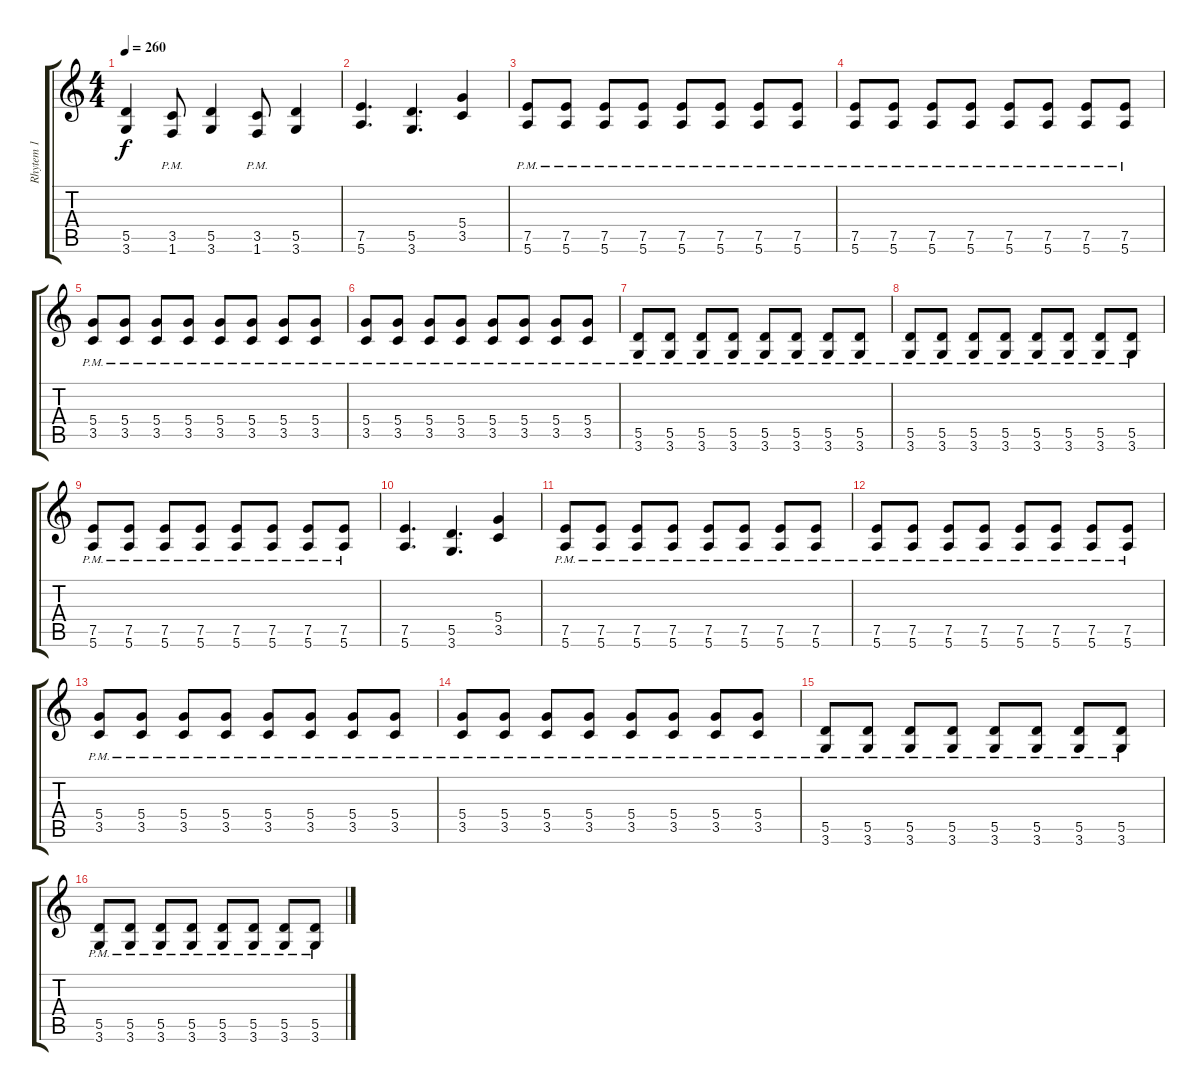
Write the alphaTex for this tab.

\track ("Rhytem 1" "Rhytem 1") {instrument distortionguitar}
\staff {score tabs}
\tuning (E4 B3 G3 D3 A2 E2) {hide}
\ts (4 4)
\tempo 260
\clef g2
\ks c
(5.5 3.6).4{dy f} (3.5{pm} 1.6{pm}).8 (5.5 3.6).4 (3.5{pm} 1.6{pm}).8 (5.5 3.6).4 |
(7.5 5.6).4{d} (5.5 3.6).4{d} (5.4 3.5).4 |
(7.5{pm} 5.6{pm}).8 (7.5{pm} 5.6{pm}).8 (7.5{pm} 5.6{pm}).8 (7.5{pm} 5.6{pm}).8 (7.5{pm} 5.6{pm}).8 (7.5{pm} 5.6{pm}).8 (7.5{pm} 5.6{pm}).8 (7.5{pm} 5.6{pm}).8 |
(7.5{pm} 5.6{pm}).8 (7.5{pm} 5.6{pm}).8 (7.5{pm} 5.6{pm}).8 (7.5{pm} 5.6{pm}).8 (7.5{pm} 5.6{pm}).8 (7.5{pm} 5.6{pm}).8 (7.5{pm} 5.6{pm}).8 (7.5{pm} 5.6{pm}).8 |
(5.4{pm} 3.5{pm}).8 (5.4{pm} 3.5{pm}).8 (5.4{pm} 3.5{pm}).8 (5.4{pm} 3.5{pm}).8 (5.4{pm} 3.5{pm}).8 (5.4{pm} 3.5{pm}).8 (5.4{pm} 3.5{pm}).8 (5.4{pm} 3.5{pm}).8 |
(5.4{pm} 3.5{pm}).8 (5.4{pm} 3.5{pm}).8 (5.4{pm} 3.5{pm}).8 (5.4{pm} 3.5{pm}).8 (5.4{pm} 3.5{pm}).8 (5.4{pm} 3.5{pm}).8 (5.4{pm} 3.5{pm}).8 (5.4{pm} 3.5{pm}).8 |
(5.5{pm} 3.6{pm}).8 (5.5{pm} 3.6{pm}).8 (5.5{pm} 3.6{pm}).8 (5.5{pm} 3.6{pm}).8 (5.5{pm} 3.6{pm}).8 (5.5{pm} 3.6{pm}).8 (5.5{pm} 3.6{pm}).8 (5.5{pm} 3.6{pm}).8 |
(5.5{pm} 3.6{pm}).8 (5.5{pm} 3.6{pm}).8 (5.5{pm} 3.6{pm}).8 (5.5{pm} 3.6{pm}).8 (5.5{pm} 3.6{pm}).8 (5.5{pm} 3.6{pm}).8 (5.5{pm} 3.6{pm}).8 (5.5{pm} 3.6{pm}).8 |
(7.5{pm} 5.6{pm}).8 (7.5{pm} 5.6{pm}).8 (7.5{pm} 5.6{pm}).8 (7.5{pm} 5.6{pm}).8 (7.5{pm} 5.6{pm}).8 (7.5{pm} 5.6{pm}).8 (7.5{pm} 5.6{pm}).8 (7.5{pm} 5.6{pm}).8 |
(7.5 5.6).4{d} (5.5 3.6).4{d} (5.4 3.5).4 |
(7.5{pm} 5.6{pm}).8 (7.5{pm} 5.6{pm}).8 (7.5{pm} 5.6{pm}).8 (7.5{pm} 5.6{pm}).8 (7.5{pm} 5.6{pm}).8 (7.5{pm} 5.6{pm}).8 (7.5{pm} 5.6{pm}).8 (7.5{pm} 5.6{pm}).8 |
(7.5{pm} 5.6{pm}).8 (7.5{pm} 5.6{pm}).8 (7.5{pm} 5.6{pm}).8 (7.5{pm} 5.6{pm}).8 (7.5{pm} 5.6{pm}).8 (7.5{pm} 5.6{pm}).8 (7.5{pm} 5.6{pm}).8 (7.5{pm} 5.6{pm}).8 |
(5.4{pm} 3.5{pm}).8 (5.4{pm} 3.5{pm}).8 (5.4{pm} 3.5{pm}).8 (5.4{pm} 3.5{pm}).8 (5.4{pm} 3.5{pm}).8 (5.4{pm} 3.5{pm}).8 (5.4{pm} 3.5{pm}).8 (5.4{pm} 3.5{pm}).8 |
(5.4{pm} 3.5{pm}).8 (5.4{pm} 3.5{pm}).8 (5.4{pm} 3.5{pm}).8 (5.4{pm} 3.5{pm}).8 (5.4{pm} 3.5{pm}).8 (5.4{pm} 3.5{pm}).8 (5.4{pm} 3.5{pm}).8 (5.4{pm} 3.5{pm}).8 |
(5.5{pm} 3.6{pm}).8 (5.5{pm} 3.6{pm}).8 (5.5{pm} 3.6{pm}).8 (5.5{pm} 3.6{pm}).8 (5.5{pm} 3.6{pm}).8 (5.5{pm} 3.6{pm}).8 (5.5{pm} 3.6{pm}).8 (5.5{pm} 3.6{pm}).8 |
(5.5{pm} 3.6{pm}).8 (5.5{pm} 3.6{pm}).8 (5.5{pm} 3.6{pm}).8 (5.5{pm} 3.6{pm}).8 (5.5{pm} 3.6{pm}).8 (5.5{pm} 3.6{pm}).8 (5.5{pm} 3.6{pm}).8 (5.5{pm} 3.6{pm}).8
